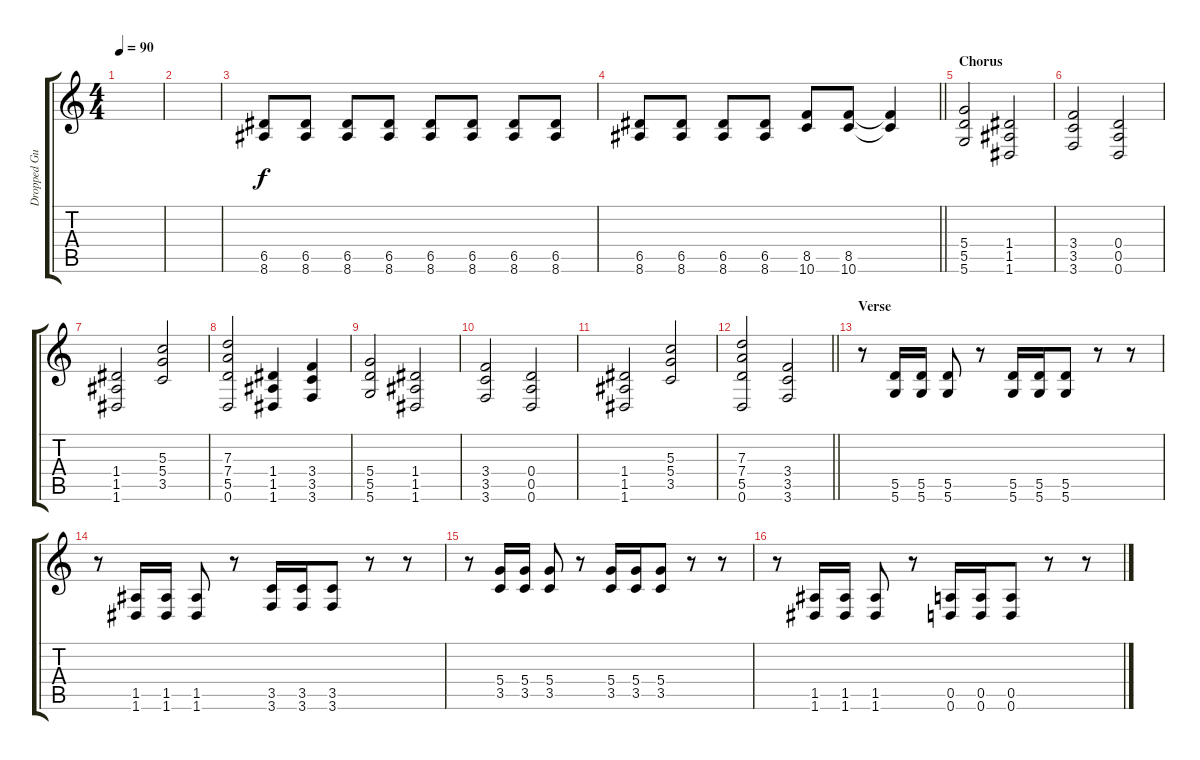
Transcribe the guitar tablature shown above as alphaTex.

\track ("Dropped Guitar" "Dropped Gu") {instrument distortionguitar}
\staff {score tabs}
\tuning (E4 B3 G3 D3 A2 D2) {hide}
\ts (4 4)
\tempo 90
\clef g2
\ks c
|
|
(6.5 8.6).8 (6.5 8.6).8 (6.5 8.6).8 (6.5 8.6).8 (6.5 8.6).8 (6.5 8.6).8 (6.5 8.6).8 (6.5 8.6).8 |
\barLineRight lightlight
(6.5 8.6).8 (6.5 8.6).8 (6.5 8.6).8 (6.5 8.6).8 (8.5 10.6).8 (8.5 10.6).8 (8.5{t} 10.6{t}).4 |
\section ("" "Chorus ")
(5.4 5.5 5.6).2 (1.4 1.5 1.6).2 |
(3.4 3.5 3.6).2 (0.4 0.5 0.6).2 |
(1.4 1.5 1.6).2 (5.3 5.4 3.5).2 |
(7.3 7.4 5.5 0.6).2 (1.4 1.5 1.6).4 (3.4 3.5 3.6).4 |
(5.4 5.5 5.6).2 (1.4 1.5 1.6).2 |
(3.4 3.5 3.6).2 (0.4 0.5 0.6).2 |
(1.4 1.5 1.6).2 (5.3 5.4 3.5).2 |
\barLineRight lightlight
(7.3 7.4 5.5 0.6).2 (3.4 3.5 3.6).2 |
\section ("" "Verse ")
r.8 (5.5 5.6).16 (5.5 5.6).16 (5.5 5.6).8 r.8 (5.5 5.6).16 (5.5 5.6).16 (5.5 5.6).8 r.8 r.8 |
r.8 (1.5 1.6).16 (1.5 1.6).16 (1.5 1.6).8 r.8 (3.5 3.6).16 (3.5 3.6).16 (3.5 3.6).8 r.8 r.8 |
r.8 (5.4 3.5).16 (5.4 3.5).16 (5.4 3.5).8 r.8 (5.4 3.5).16 (5.4 3.5).16 (5.4 3.5).8 r.8 r.8 |
r.8 (1.5 1.6).16 (1.5 1.6).16 (1.5 1.6).8 r.8 (0.5 0.6).16 (0.5 0.6).16 (0.5 0.6).8 r.8 r.8
